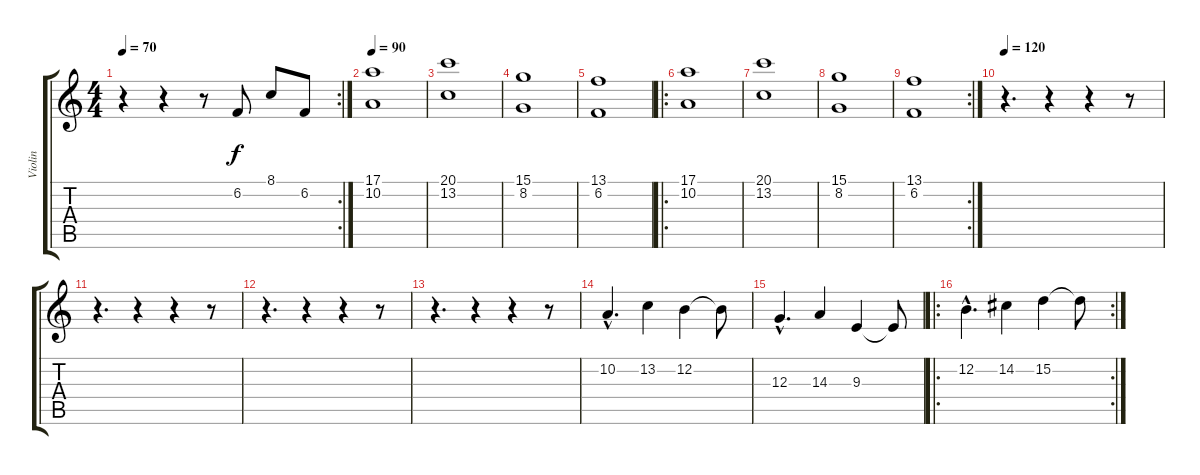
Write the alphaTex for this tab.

\track ("Violin" "Violin") {instrument violin}
\staff {score tabs}
\tuning (E4 B3 G3 D3 A2 E2) {hide}
\rc 2
\ts (4 4)
\tempo 70
\clef g2
\ks c
r.4{dy f} r.4 r.8 6.2.8 8.1.8 6.2.8 |
\tempo 90
(17.1 10.2).1 |
(20.1 13.2).1 |
(15.1 8.2).1 |
(13.1 6.2).1 |
\ro
(17.1 10.2).1 |
(20.1 13.2).1 |
(15.1 8.2).1 |
\rc 2
(13.1 6.2).1 |
\tempo 120
r.4{d} r.4 r.4 r.8 |
r.4{d} r.4 r.4 r.8 |
r.4{d} r.4 r.4 r.8 |
r.4{d} r.4 r.4 r.8 |
10.2{hac}.4{d} 13.2.4 12.2.4 12.2{t}.8 |
12.3{hac}.4{d} 14.3.4 9.3.4 9.3{t}.8 |
\ro
\rc 2
12.2{hac}.4{d} 14.2.4 15.2.4 15.2{t}.8
